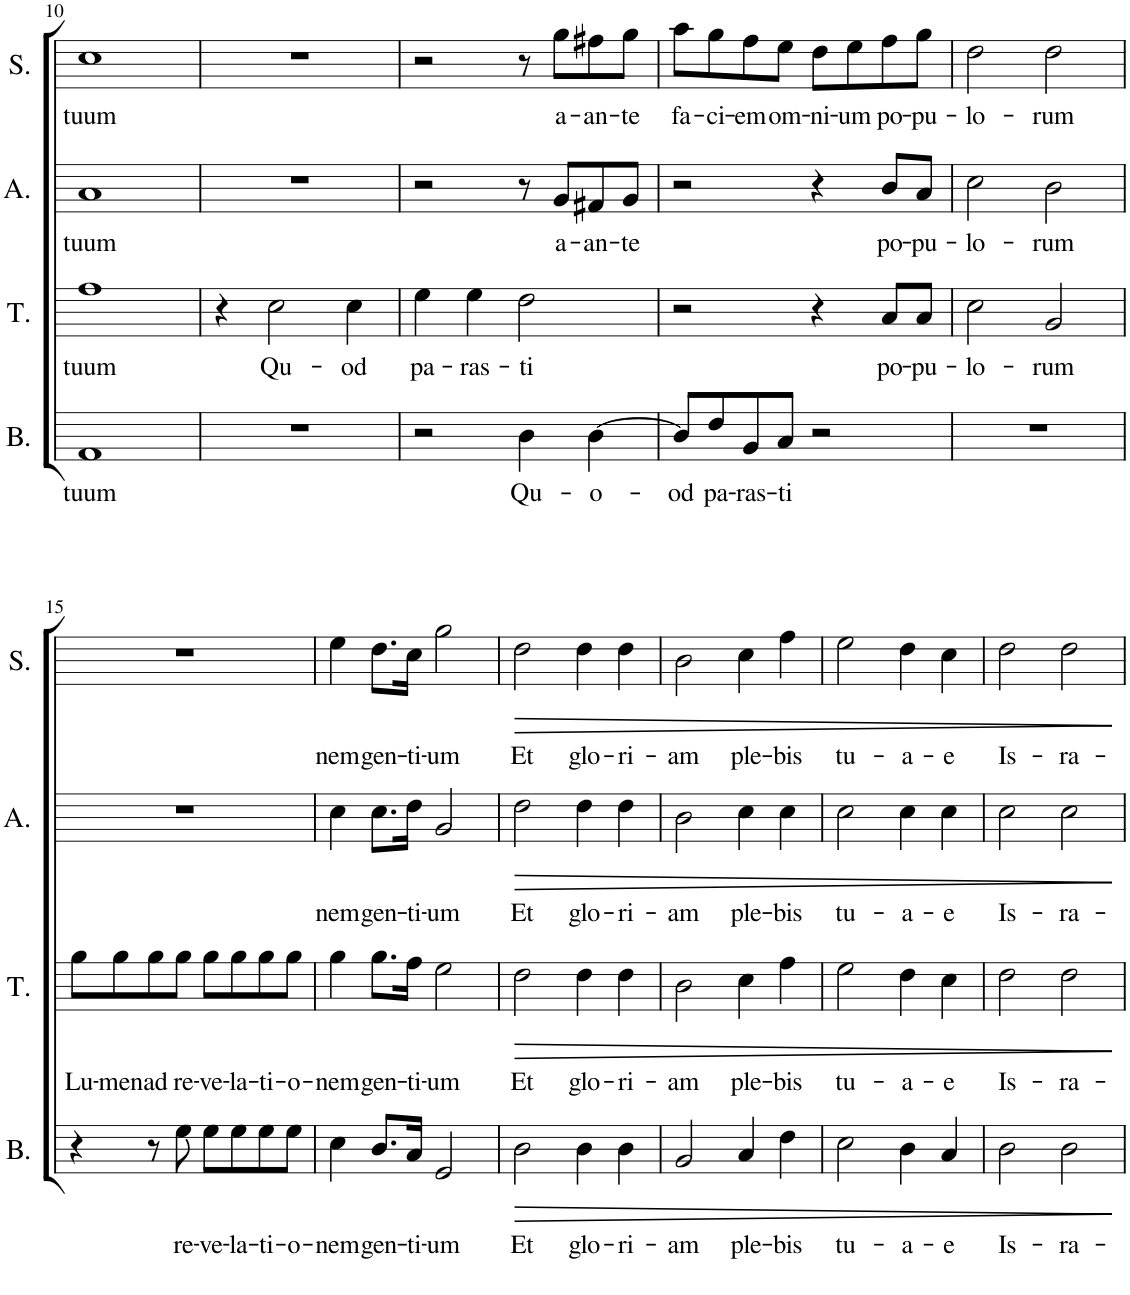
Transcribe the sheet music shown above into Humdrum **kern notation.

**kern	**text	**dynam	**kern	**text	**dynam	**kern	**text	**dynam	**kern	**text	**dynam
*part4	*part4	*part4	*part3	*part3	*part3	*part2	*part2	*part2	*part1	*part1	*part1
*staff4	*staff4	*staff4	*staff3	*staff3	*staff3	*staff2	*staff2	*staff2	*staff1	*staff1	*staff1
*I"Bass	*	*	*I"Tenor	*	*	*I"Alto	*	*	*I"Soprano	*	*
*I'B.	*	*	*I'T.	*	*	*I'A.	*	*	*I'S.	*	*
!!LO:PB:g=z
*clefF4	*	*	*clefGv2	*	*	*clefG2	*	*	*clefG2	*	*
*k[]	*	*	*k[]	*	*	*k[]	*	*	*k[]	*	*
*M4/4	*	*	*M4/4	*	*	*M4/4	*	*	*M4/4	*	*
=10	=10	=10	=10	=10	=10	=10	=10	=10	=10	=10	=10
!	!LO:LY:b	!	!	!LO:LY:b	!	!	!LO:LY:b	!	!	!LO:LY:b	!
1AA	tuum	.	1f	tuum	.	1a	tuum	.	1cc	tuum	.
=11	=11	=11	=11	=11	=11	=11	=11	=11	=11	=11	=11
1r	.	.	4r	.	.	1r	.	.	1r	.	.
!	!	!	!	!LO:LY:b	!	!	!	!	!	!	!
.	.	.	2c\	Qu-	.	.	.	.	.	.	.
!	!	!	!	!LO:LY:b	!	!	!	!	!	!	!
.	.	.	4c\	-od	.	.	.	.	.	.	.
=12	=12	=12	=12	=12	=12	=12	=12	=12	=12	=12	=12
!	!	!	!	!LO:LY:b	!	!	!	!	!	!	!
2r	.	.	4e\	pa-	.	2r	.	.	2r	.	.
!	!	!	!	!LO:LY:b	!	!	!	!	!	!	!
.	.	.	4e\	-ras-	.	.	.	.	.	.	.
!	!LO:LY:b	!	!	!LO:LY:b	!	!	!	!	!	!	!
4D\	Qu-	.	2d\	-ti	.	8r	.	.	8r	.	.
!	!	!	!	!	!	!	!LO:LY:b	!	!	!LO:LY:b	!
.	.	.	.	.	.	8g/L	a-	.	8gg\L	a-	.
!	!LO:LY:b	!	!	!	!	!	!LO:LY:b	!	!	!LO:LY:b	!
[4D\	-o-	.	.	.	.	8f#X/	-an-	.	8ff#X\	-an-	.
!	!	!	!	!	!	!	!LO:LY:b	!	!	!LO:LY:b	!
.	.	.	.	.	.	8g/J	-te	.	8gg\J	-te	.
=13	=13	=13	=13	=13	=13	=13	=13	=13	=13	=13	=13
!	!LO:LY:b	!	!	!	!	!	!	!	!	!LO:LY:b	!
8D/L]	-od	.	2r	.	.	2r	.	.	8aa\L	fa-	.
!	!LO:LY:b	!	!	!	!	!	!	!	!	!LO:LY:b	!
8F/	pa-	.	.	.	.	.	.	.	8gg\	-ci-	.
!	!LO:LY:b	!	!	!	!	!	!	!	!	!LO:LY:b	!
8BB/	-ras-	.	.	.	.	.	.	.	8ff\	-em	.
!	!LO:LY:b	!	!	!	!	!	!	!	!	!LO:LY:b	!
8C/J	-ti	.	.	.	.	.	.	.	8ee\J	om-	.
!	!	!	!	!	!	!	!	!	!	!LO:LY:b	!
2r	.	.	4r	.	.	4r	.	.	8dd\L	-ni-	.
!	!	!	!	!	!	!	!	!	!	!LO:LY:b	!
.	.	.	.	.	.	.	.	.	8ee\	-um	.
!	!	!	!	!LO:LY:b	!	!	!LO:LY:b	!	!	!LO:LY:b	!
.	.	.	8A/L	po-	.	8b/L	po-	.	8ff\	po-	.
!	!	!	!	!LO:LY:b	!	!	!LO:LY:b	!	!	!LO:LY:b	!
.	.	.	8A/J	-pu-	.	8a/J	-pu-	.	8gg\J	-pu-	.
=14	=14	=14	=14	=14	=14	=14	=14	=14	=14	=14	=14
!	!	!	!	!LO:LY:b	!	!	!LO:LY:b	!	!	!LO:LY:b	!
1r	.	.	2c\	-lo-	.	2cc\	-lo-	.	2dd\	-lo-	.
!	!	!	!	!LO:LY:b	!	!	!LO:LY:b	!	!	!LO:LY:b	!
.	.	.	2G/	-rum	.	2b\	-rum	.	2dd\	-rum	.
!!LO:LB:g=z
=15	=15	=15	=15	=15	=15	=15	=15	=15	=15	=15	=15
!	!	!	!	!LO:LY:b	!	!	!	!	!	!	!
4r	.	.	8g\L	Lu-	.	1r	.	.	1r	.	.
!	!	!	!	!LO:LY:b	!	!	!	!	!	!	!
.	.	.	8g\	-men	.	.	.	.	.	.	.
!	!	!	!	!LO:LY:b	!	!	!	!	!	!	!
8r	.	.	8g\	ad	.	.	.	.	.	.	.
!	!LO:LY:b	!	!	!LO:LY:b	!	!	!	!	!	!	!
8G\	re-	.	8g\J	re-	.	.	.	.	.	.	.
!	!LO:LY:b	!	!	!LO:LY:b	!	!	!	!	!	!	!
8G\L	-ve-	.	8g\L	-ve-	.	.	.	.	.	.	.
!	!LO:LY:b	!	!	!LO:LY:b	!	!	!	!	!	!	!
8G\	-la-	.	8g\	-la-	.	.	.	.	.	.	.
!	!LO:LY:b	!	!	!LO:LY:b	!	!	!	!	!	!	!
8G\	-ti-	.	8g\	-ti-	.	.	.	.	.	.	.
!	!LO:LY:b	!	!	!LO:LY:b	!	!	!	!	!	!	!
8G\J	-o-	.	8g\J	-o-	.	.	.	.	.	.	.
=16	=16	=16	=16	=16	=16	=16	=16	=16	=16	=16	=16
!	!LO:LY:b	!	!	!LO:LY:b	!	!	!LO:LY:b	!	!	!LO:LY:b	!
4E\	-nem	.	4g\	-nem	.	4cc\	nem	.	4ee\	nem	.
!	!LO:LY:b	!	!	!LO:LY:b	!	!	!LO:LY:b	!	!	!LO:LY:b	!
8.D/L	gen-	.	8.g\L	gen-	.	8.cc\L	gen-	.	8.dd\L	gen-	.
!	!LO:LY:b	!	!	!LO:LY:b	!	!	!LO:LY:b	!	!	!LO:LY:b	!
16C/Jk	-ti-	.	16f\Jk	-ti-	.	16dd\Jk	-ti-	.	16cc\Jk	-ti-	.
!	!LO:LY:b	!	!	!LO:LY:b	!	!	!LO:LY:b	!	!	!LO:LY:b	!
2GG/	-um	.	2e\	-um	.	2g/	-um	.	2gg\	-um	.
=17	=17	=17	=17	=17	=17	=17	=17	=17	=17	=17	=17
!	!LO:LY:b	!LO:HP:b	!	!LO:LY:b	!LO:HP:b	!	!LO:LY:b	!LO:HP:b	!	!LO:LY:b	!LO:HP:b
2D\	Et	>	2d\	Et	>	2dd\	Et	>	2dd\	Et	>
!	!LO:LY:b	!	!	!LO:LY:b	!	!	!LO:LY:b	!	!	!LO:LY:b	!
4D\	glo-	.	4d\	glo-	.	4dd\	glo-	.	4dd\	glo-	.
!	!LO:LY:b	!	!	!LO:LY:b	!	!	!LO:LY:b	!	!	!LO:LY:b	!
4D\	-ri-	.	4d\	-ri-	.	4dd\	-ri-	.	4dd\	-ri-	.
=18	=18	=18	=18	=18	=18	=18	=18	=18	=18	=18	=18
!	!LO:LY:b	!	!	!LO:LY:b	!	!	!LO:LY:b	!	!	!LO:LY:b	!
2BB/	-am	.	2B\	-am	.	2b\	-am	.	2b\	-am	.
!	!LO:LY:b	!	!	!LO:LY:b	!	!	!LO:LY:b	!	!	!LO:LY:b	!
4C/	ple-	.	4c\	ple-	.	4cc\	ple-	.	4cc\	ple-	.
!	!LO:LY:b	!	!	!LO:LY:b	!	!	!LO:LY:b	!	!	!LO:LY:b	!
4F\	-bis	.	4f\	-bis	.	4cc\	-bis	.	4ff\	-bis	.
=19	=19	=19	=19	=19	=19	=19	=19	=19	=19	=19	=19
!	!LO:LY:b	!	!	!LO:LY:b	!	!	!LO:LY:b	!	!	!LO:LY:b	!
2E\	tu-	.	2e\	tu-	.	2cc\	tu-	.	2ee\	tu-	.
!	!LO:LY:b	!	!	!LO:LY:b	!	!	!LO:LY:b	!	!	!LO:LY:b	!
4D\	-a-	.	4d\	-a-	.	4cc\	-a-	.	4dd\	-a-	.
!	!LO:LY:b	!	!	!LO:LY:b	!	!	!LO:LY:b	!	!	!LO:LY:b	!
4C/	-e	.	4c\	-e	.	4cc\	-e	.	4cc\	-e	.
=20	=20	=20	=20	=20	=20	=20	=20	=20	=20	=20	=20
!	!LO:LY:b	!	!	!LO:LY:b	!	!	!LO:LY:b	!	!	!LO:LY:b	!
2D\	Is-	.	2d\	Is-	.	2cc\	Is-	.	2dd\	Is-	.
!	!LO:LY:b	!	!	!LO:LY:b	!	!	!LO:LY:b	!	!	!LO:LY:b	!
2D\	-ra-	.	2d\	-ra-	.	2cc\	-ra-	.	2dd\	-ra-	.
.	.	]	.	.	]	.	.	]	.	.	]
=	=	=	=	=	=	=	=	=	=	=	=
*-	*-	*-	*-	*-	*-	*-	*-	*-	*-	*-	*-
